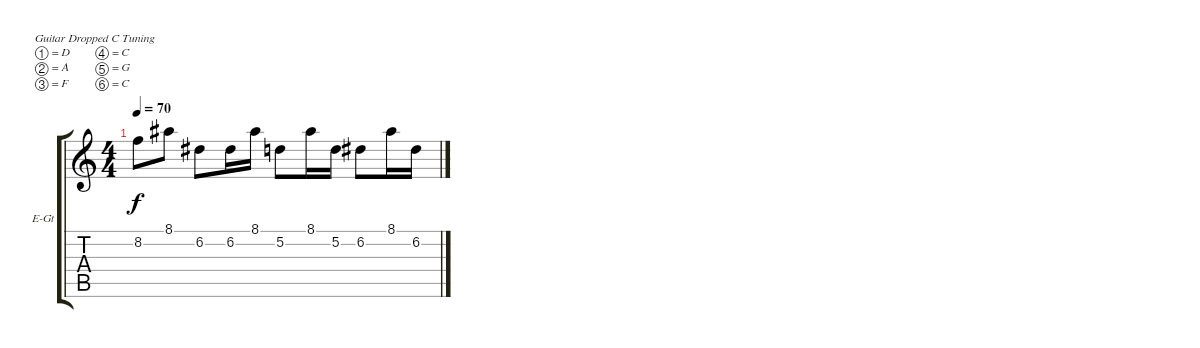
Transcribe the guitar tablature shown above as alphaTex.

\bracketExtendMode groupsimilarinstruments
\firstSystemTrackNameOrientation horizontal
\otherSystemsTrackNameOrientation horizontal
\track ("Untitled" "E-Gt") {instrument distortionguitar}
\staff {score tabs}
\tuning (D4 A3 F3 C3 G2 C2)
\ts (4 4)
\tempo 70
\clef g2
\ks c
8.2.8{dy f} 8.1.8 6.2.8 6.2.16 8.1.16 5.2.8 8.1.16 5.2.16 6.2.8 8.1.16 6.2.16
